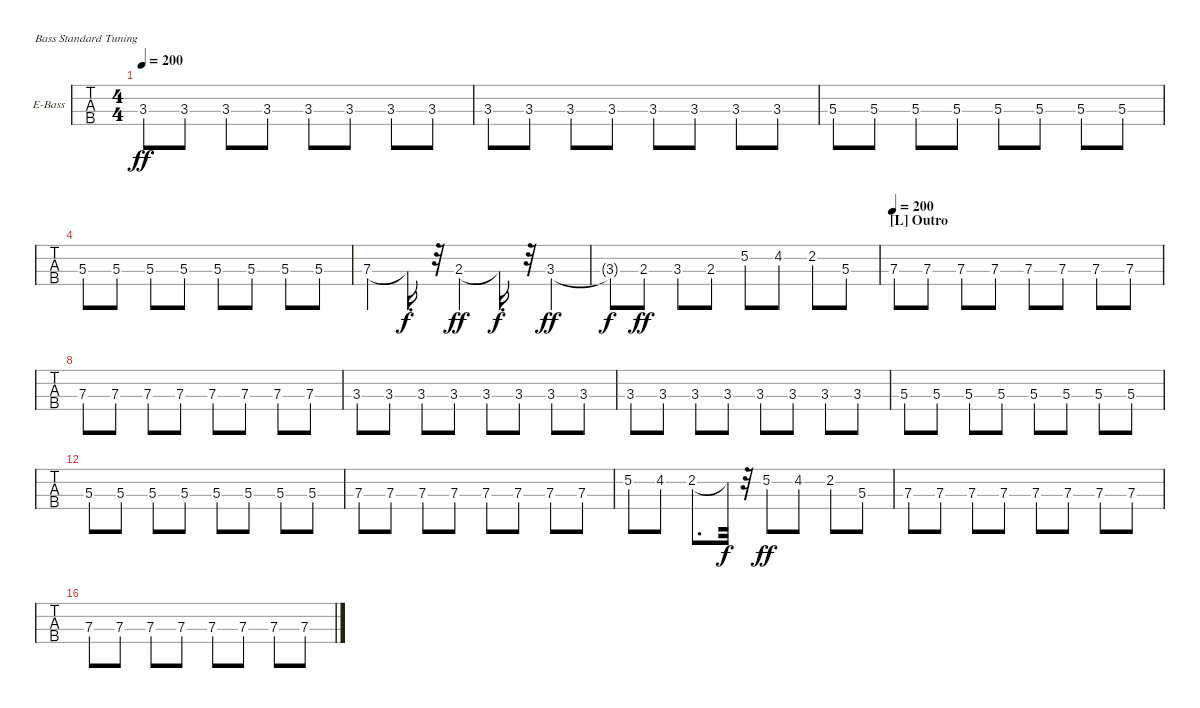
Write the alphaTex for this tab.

\bracketExtendMode nobrackets
\firstSystemTrackNameOrientation horizontal
\otherSystemsTrackNameOrientation horizontal
\defaultBarNumberDisplay FirstOfSystem
\track ("Bass" "E-Bass") {instrument electricbassfinger}
\staff {tabs}
\tuning (G2 D2 A1 E1)
\ts (4 4)
\tempo 200
\clef f4
\scale
0.25
\ks c
3.3.8{dy ff} 3.3.8 3.3.8 3.3.8 3.3.8 3.3.8 3.3.8 3.3.8 |
\scale
0.25 3.3.8 3.3.8 3.3.8 3.3.8 3.3.8 3.3.8 3.3.8 3.3.8 |
\scale
0.25 5.3.8 5.3.8 5.3.8 5.3.8 5.3.8 5.3.8 5.3.8 5.3.8 |
\scale
0.25 5.3.8 5.3.8 5.3.8 5.3.8 5.3.8 5.3.8 5.3.8 5.3.8 |
\scale
0.269406 7.3.4 7.3{t}.16{d dy f} r.32 2.3.4{dy ff} 2.3{t}.16{d dy f} r.32 3.3.4{dy ff} |
\scale
0.243531 3.3{t}.8{dy f} 2.3.8{dy ff} 3.3.8 2.3.8 5.2.8 4.2.8 2.2.8 5.3.8 |
\section ("L" "Outro")
\tempo 200
\scale
0.243531 7.3.8 7.3.8 7.3.8 7.3.8 7.3.8 7.3.8 7.3.8 7.3.8 |
\scale
0.243531 7.3.8 7.3.8 7.3.8 7.3.8 7.3.8 7.3.8 7.3.8 7.3.8 |
\scale
0.25 3.3.8 3.3.8 3.3.8 3.3.8 3.3.8 3.3.8 3.3.8 3.3.8 |
\scale
0.25 3.3.8 3.3.8 3.3.8 3.3.8 3.3.8 3.3.8 3.3.8 3.3.8 |
\scale
0.25 5.3.8 5.3.8 5.3.8 5.3.8 5.3.8 5.3.8 5.3.8 5.3.8 |
\scale
0.25 5.3.8 5.3.8 5.3.8 5.3.8 5.3.8 5.3.8 5.3.8 5.3.8 |
\scale
0.233577 7.3.8 7.3.8 7.3.8 7.3.8 7.3.8 7.3.8 7.3.8 7.3.8 |
\scale
0.29927 5.2.8 4.2.8 2.2.8{d} 2.2{t}.32{dy f} r.32 5.2.8{dy ff} 4.2.8 2.2.8 5.3.8 |
\scale
0.233577 7.3.8 7.3.8 7.3.8 7.3.8 7.3.8 7.3.8 7.3.8 7.3.8 |
\scale
0.233577 7.3.8 7.3.8 7.3.8 7.3.8 7.3.8 7.3.8 7.3.8 7.3.8
